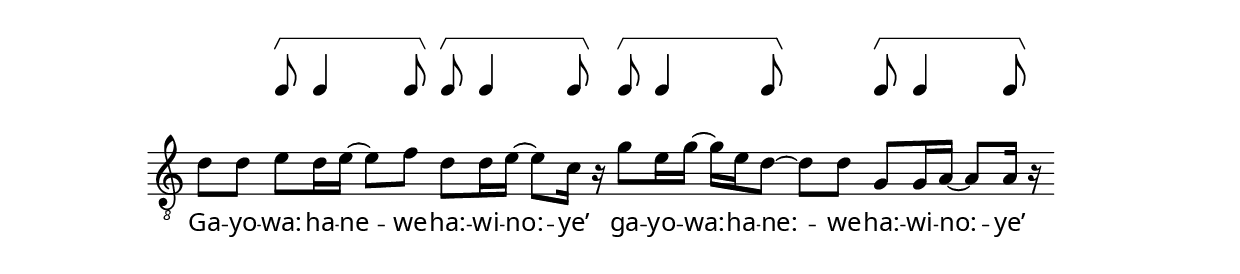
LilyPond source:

\version "2.22"
\version "2.22"

\paper { 
    #(define fonts 
        (set-global-fonts #:roman "Crimson")) 
}



\include "analysis-brackets.ly"

Song = {
    \clef "treble_8"
    \time 10/4
    \omit Staff.TimeSignature
    d'8[ d'8] e'8[ d'16 e'16]~ e'8[ f'8]
    d'8[ d'16 e'16]~ e'8[ c'16] r16
    g'8[ e'16 g'16]~ g'16[ e'16 d'8]~ d'8 d'8 
    g8[ g16 a16]~ a8[ a16] r16
}
Analysis = {
    \omit Staff.StaffSymbol
    \omit Staff.Clef
    \time 10/4
    s4 g'8\NB 4 8\endNB 8\NB 4 8\endNB 8\NB 4 8\endNB s4 g'8\NB 4 8\endNB
}
Lyrics = \lyricmode {
    Ga -- yo -- wa: -- ha -- ne -- we -- ha: -- wi -- no: -- ye’
    ga -- yo -- wa: -- ha -- ne: -- we -- ha: -- wi -- no: -- ye’
}
\score {
    <<
    \new Staff
        <<
        \new Voice { \Analysis }
        >>
    \new Staff
        <<
        \new Voice = "song" { \Song }
        \new Lyrics \lyricsto "song" { \Lyrics }
        >>
    >>
    \layout {
        \context {
            \Staff
                \omit TimeSignature
                \omit BarLine
            }
        \context {
            \Score
                \omit SystemStartBar
        }
    }
}
